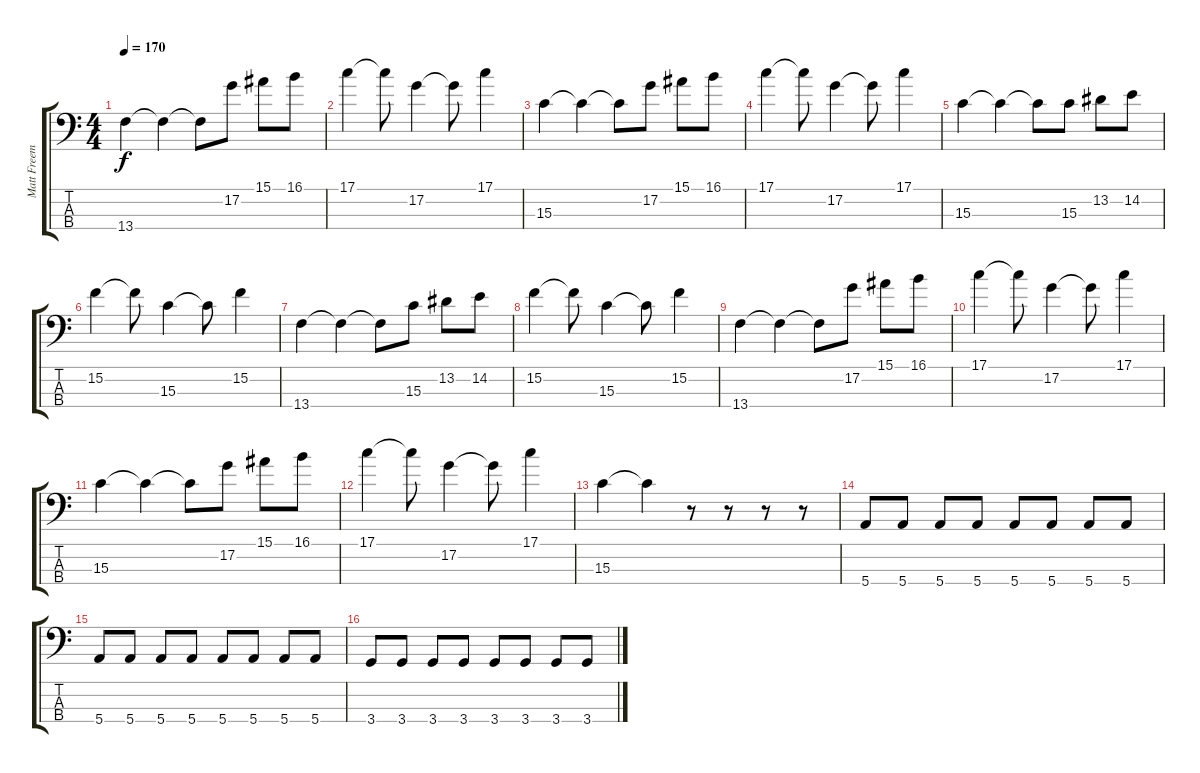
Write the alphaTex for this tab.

\track ("Matt Freeman" "Matt Freem") {instrument electricbasspick}
\staff {score tabs}
\tuning (G2 D2 A1 E1) {hide}
\ts (4 4)
\tempo 170
\clef f4
\ks c
13.4.4{dy f} 13.4{t}.4 13.4{t}.8 17.2.8 15.1.8 16.1.8 |
17.1.4 17.1{t}.8 17.2.4 17.2{t}.8 17.1.4 |
15.3.4 15.3{t}.4 15.3{t}.8 17.2.8 15.1.8 16.1.8 |
17.1.4 17.1{t}.8 17.2.4 17.2{t}.8 17.1.4 |
15.3.4 15.3{t}.4 15.3{t}.8 15.3.8 13.2.8 14.2.8 |
15.2.4 15.2{t}.8 15.3.4 15.3{t}.8 15.2.4 |
13.4.4 13.4{t}.4 13.4{t}.8 15.3.8 13.2.8 14.2.8 |
15.2.4 15.2{t}.8 15.3.4 15.3{t}.8 15.2.4 |
13.4.4 13.4{t}.4 13.4{t}.8 17.2.8 15.1.8 16.1.8 |
17.1.4 17.1{t}.8 17.2.4 17.2{t}.8 17.1.4 |
15.3.4 15.3{t}.4 15.3{t}.8 17.2.8 15.1.8 16.1.8 |
17.1.4 17.1{t}.8 17.2.4 17.2{t}.8 17.1.4 |
15.3.4 15.3{t}.4 r.8 r.8 r.8 r.8 |
5.4.8 5.4.8 5.4.8 5.4.8 5.4.8 5.4.8 5.4.8 5.4.8 |
5.4.8 5.4.8 5.4.8 5.4.8 5.4.8 5.4.8 5.4.8 5.4.8 |
3.4.8 3.4.8 3.4.8 3.4.8 3.4.8 3.4.8 3.4.8 3.4.8
